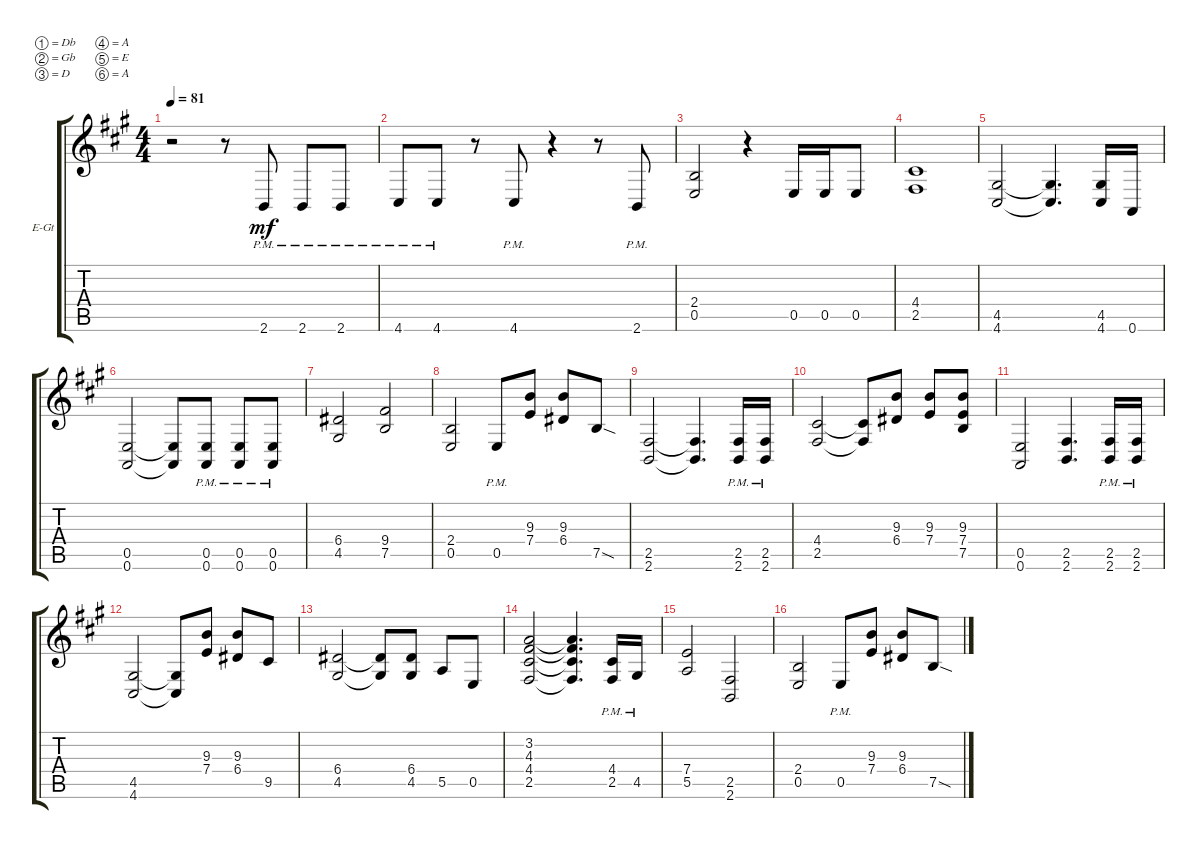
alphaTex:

\defaultSystemsLayout 4
\bracketExtendMode groupsimilarinstruments
\firstSystemTrackNameOrientation horizontal
\otherSystemsTrackNameOrientation horizontal
\track ("Electric Guitar" "E-Gt") {instrument distortionguitar}
\staff {score tabs}
\tuning (Db4 Gb3 D3 A2 E2 A1)
\ts (4 4)
\tempo 81
\clef g2
\ks f#minor
r.2{dy mf} r.8 2.6{pm}.8 2.6{pm}.8 2.6{pm}.8 |
4.6{pm}.8 4.6{pm}.8 r.8 4.6{pm}.8 r.4 r.8 2.6{pm}.8 |
(0.5 2.4).2 r.4 0.5.16 0.5.16 0.5.8 |
(2.5 4.4).1 |
(4.6 4.5).2 (4.5{t} 4.6{t}).4{d} (4.6 4.5).16 0.6.16 |
(0.6 0.5).2 (0.5{t} 0.6{t}).8 (0.6{pm} 0.5{pm}).8 (0.5{pm} 0.6{pm}).8 (0.6{pm} 0.5{pm}).8 |
(4.5 6.4).2 (9.4 7.5).2 |
(0.5 2.4).2 0.5{pm}.8 (7.4 9.3).8 (9.3 6.4).8 7.5{sod}.8 |
(2.6 2.5).2 (2.5{t} 2.6{t}).4{d} (2.6{pm} 2.5{pm}).16 (2.5{pm} 2.6{pm}).16 |
(2.5 4.4).2 (2.5{t} 4.4{t}).8 (6.4 9.3).8 (9.3 7.4).8 (7.4 7.5 9.3).8 |
(0.6 0.5).2 (2.5 2.6).4{d} (2.6{pm} 2.5{pm}).16 (2.5{pm} 2.6{pm}).16 |
(4.6 4.5).2 (4.6{t} 4.5{t}).8 (7.4 9.3).8 (9.3 6.4).8 9.5.8 |
(4.5 6.4).2 (6.4{t} 4.5{t}).8 (4.5 6.4).8 5.5.8 0.5.8 |
(2.5 4.4 4.3 3.2).2 (3.2{t} 4.3{t} 4.4{t} 2.5{t}).4{d} (2.5{pm} 4.4{pm}).16 4.5{pm}.16 |
(5.5 7.4).2 (2.6 2.5).2 |
(0.5 2.4).2 0.5{pm}.8 (7.4 9.3).8 (9.3 6.4).8 7.5{sod}.8
